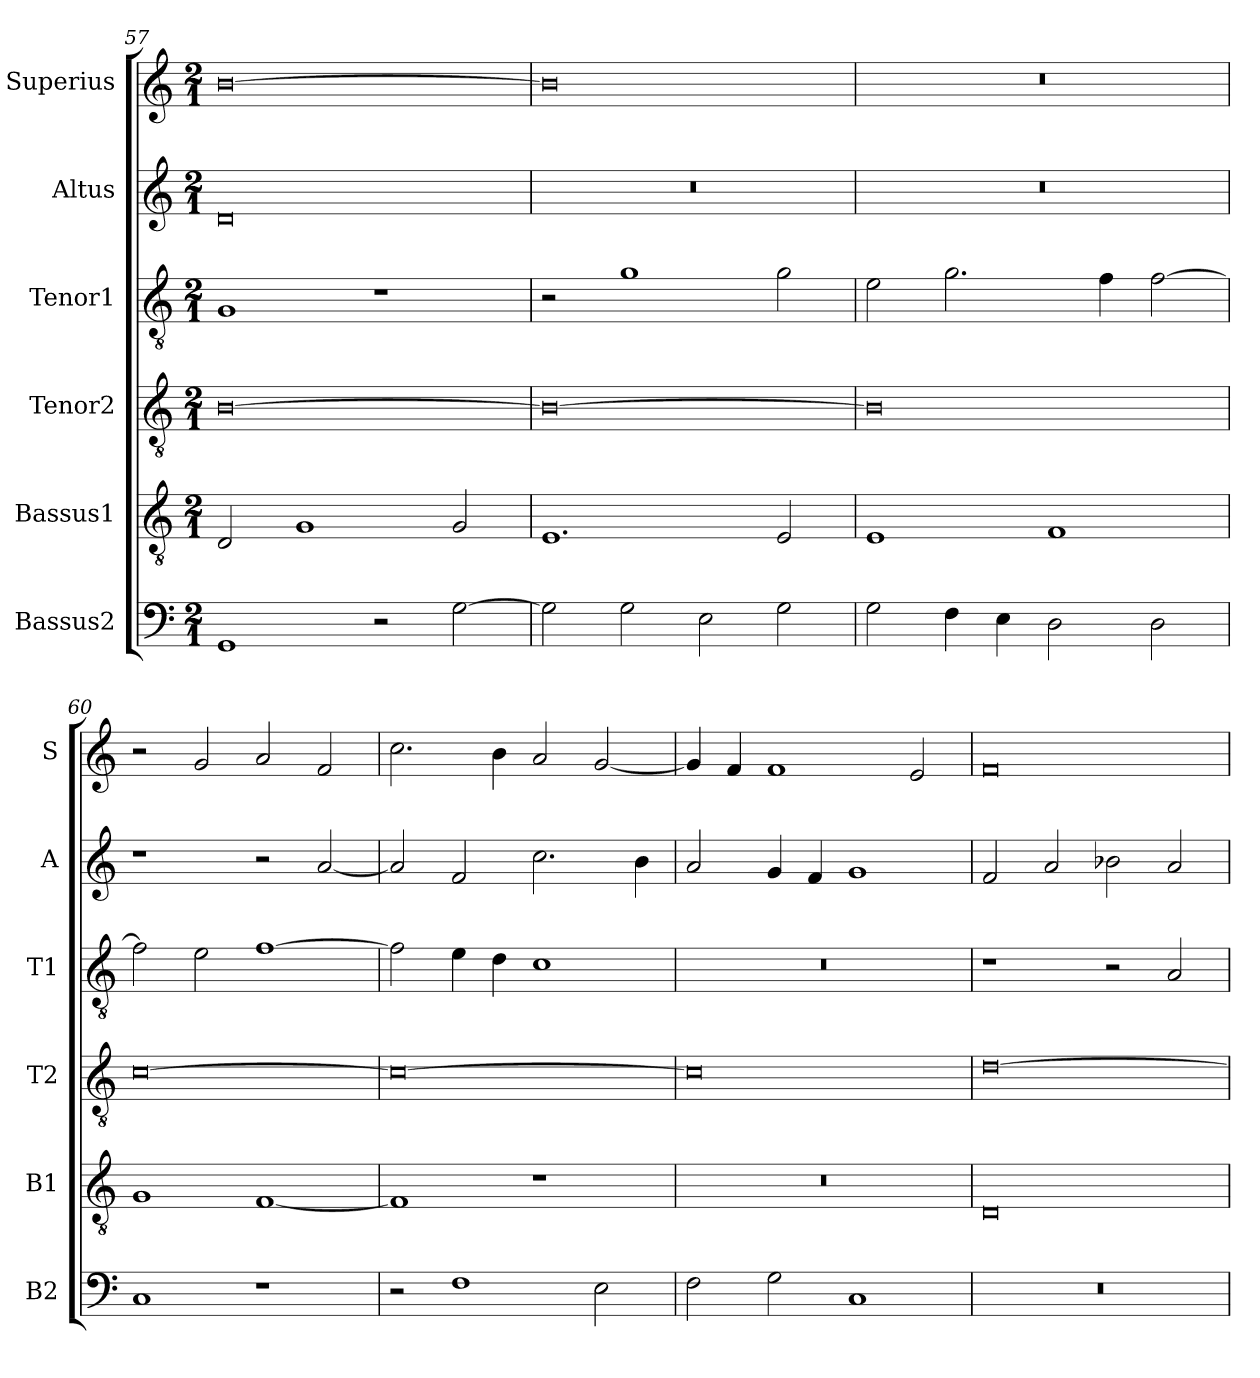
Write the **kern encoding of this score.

**kern	**kern	**kern	**kern	**kern	**kern
*part6	*part5	*part4	*part3	*part2	*part1
*staff6	*staff5	*staff4	*staff3	*staff2	*staff1
*I"Bassus2	*I"Bassus1	*I"Tenor2	*I"Tenor1	*I"Altus	*I"Superius
*I'B2	*I'B1	*I'T2	*I'T1	*I'A	*I'S
*clefF4	*clefGv2	*clefGv2	*clefGv2	*clefG2	*clefG2
*k[]	*k[]	*k[]	*k[]	*k[]	*k[]
*M2/1	*M2/1	*M2/1	*M2/1	*M2/1	*M2/1
=57	=57	=57	=57	=57	=57
1GG	2D/	[0B	1G	0d	[0b
.	1G	.	.	.	.
2r	.	.	1r	.	.
[2G\	2G/	.	.	.	.
=58	=58	=58	=58	=58	=58
2G\]	1.E	0B_	2r	0r	0b]
2G\	.	.	1g	.	.
2E\	.	.	.	.	.
2G\	2E/	.	2g\	.	.
=59	=59	=59	=59	=59	=59
2G\	1E	0B]	2e\	0r	0r
4F\	.	.	2.g\	.	.
4E\	.	.	.	.	.
2D\	1F	.	.	.	.
.	.	.	4f\	.	.
2D\	.	.	[2f\	.	.
=60	=60	=60	=60	=60	=60
1C	1G	[0c	2f\]	1r	2r
.	.	.	2e\	.	2g/
1r	[1F	.	[1f	2r	2a/
.	.	.	.	[2a/	2f/
=61	=61	=61	=61	=61	=61
2r	1F]	0c_	2f\]	2a/]	2.cc\
1F	.	.	4e\	2f/	.
.	.	.	4d\	.	4b\
.	1r	.	1c	2.cc\	2a/
2E\	.	.	.	.	[2g/
.	.	.	.	4b\	.
=62	=62	=62	=62	=62	=62
2F\	0r	0c]	0r	2a/	4g/]
.	.	.	.	.	4f/
2G\	.	.	.	4g/	1f
.	.	.	.	4f/	.
1C	.	.	.	1g	.
.	.	.	.	.	2e/
=63	=63	=63	=63	=63	=63
0r	0D	[0d	1r	2f/	0f
.	.	.	.	2a/	.
.	.	.	2r	2b-X\	.
.	.	.	2A/	2a/	.
=	=	=	=	=	=
*-	*-	*-	*-	*-	*-
